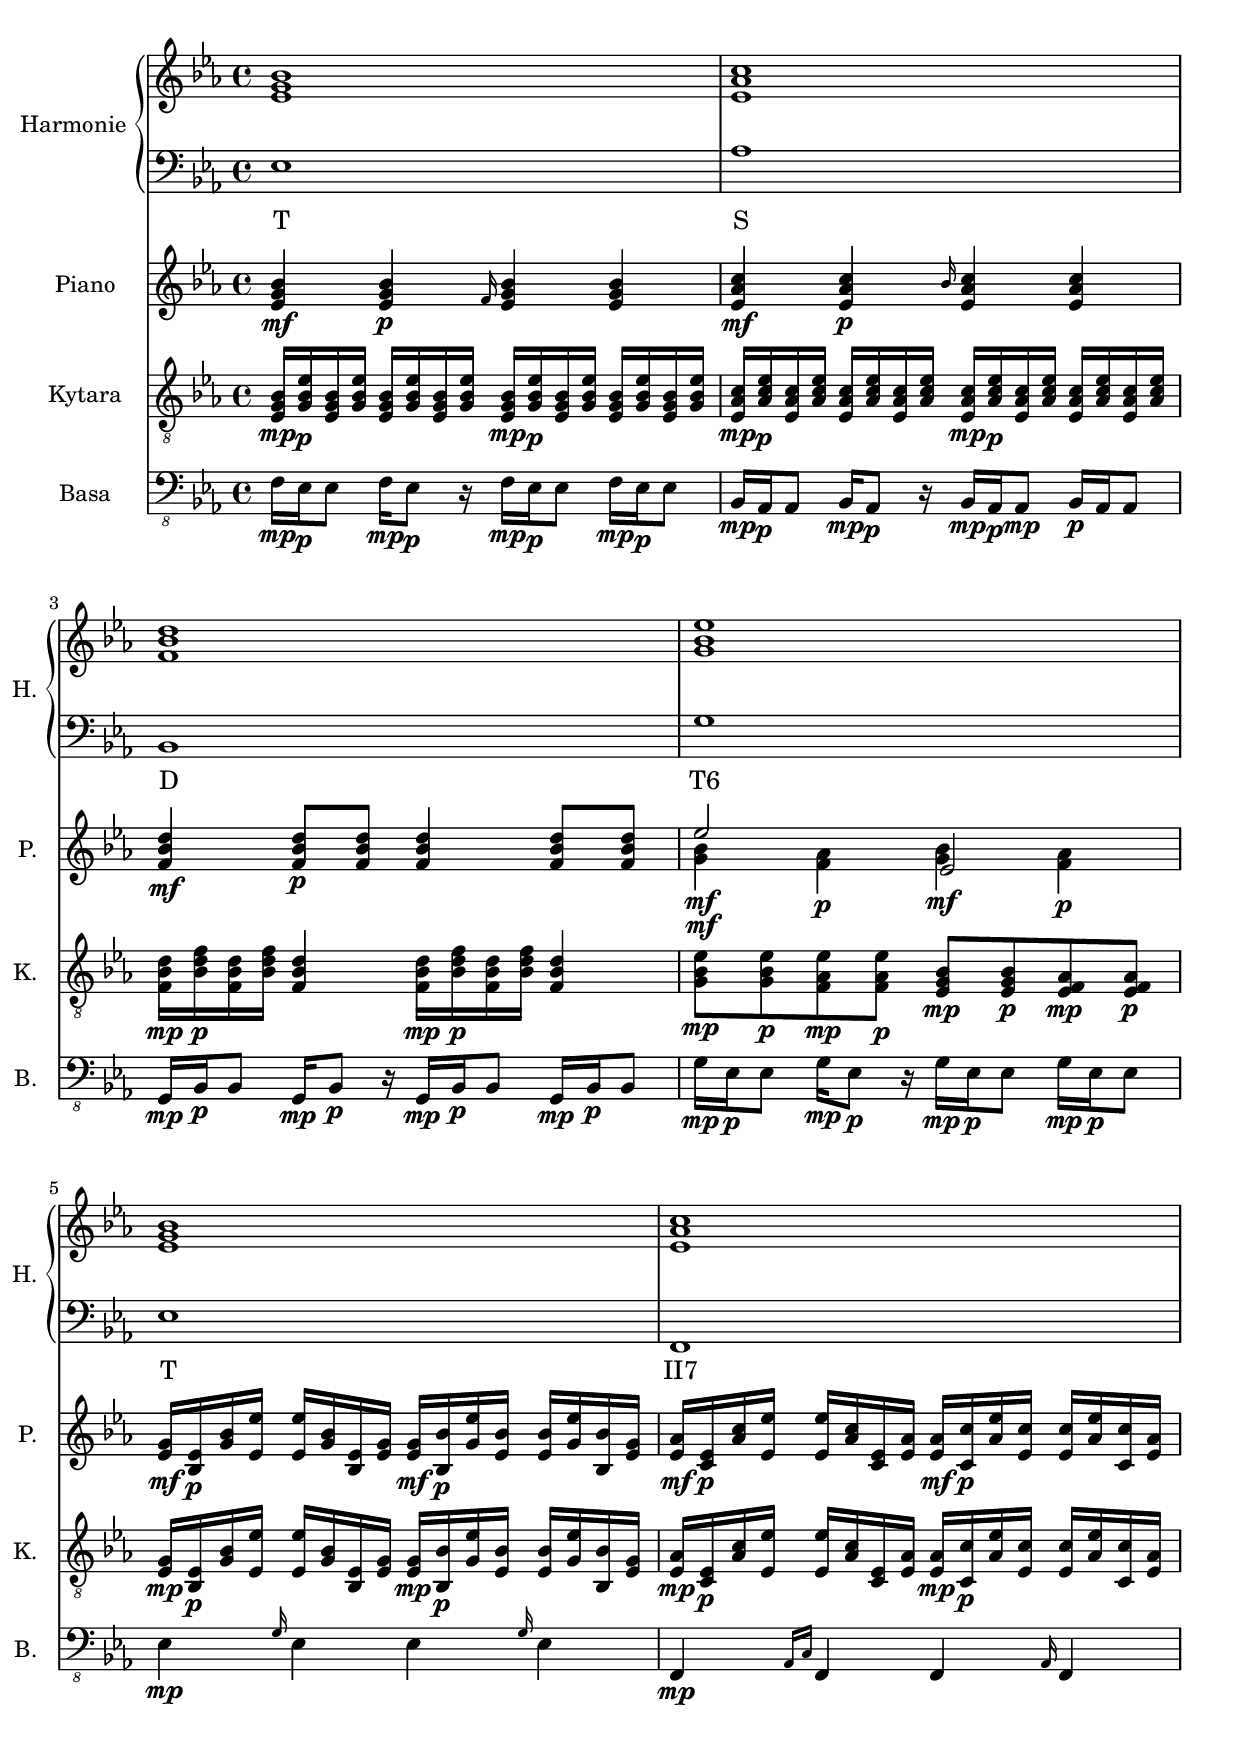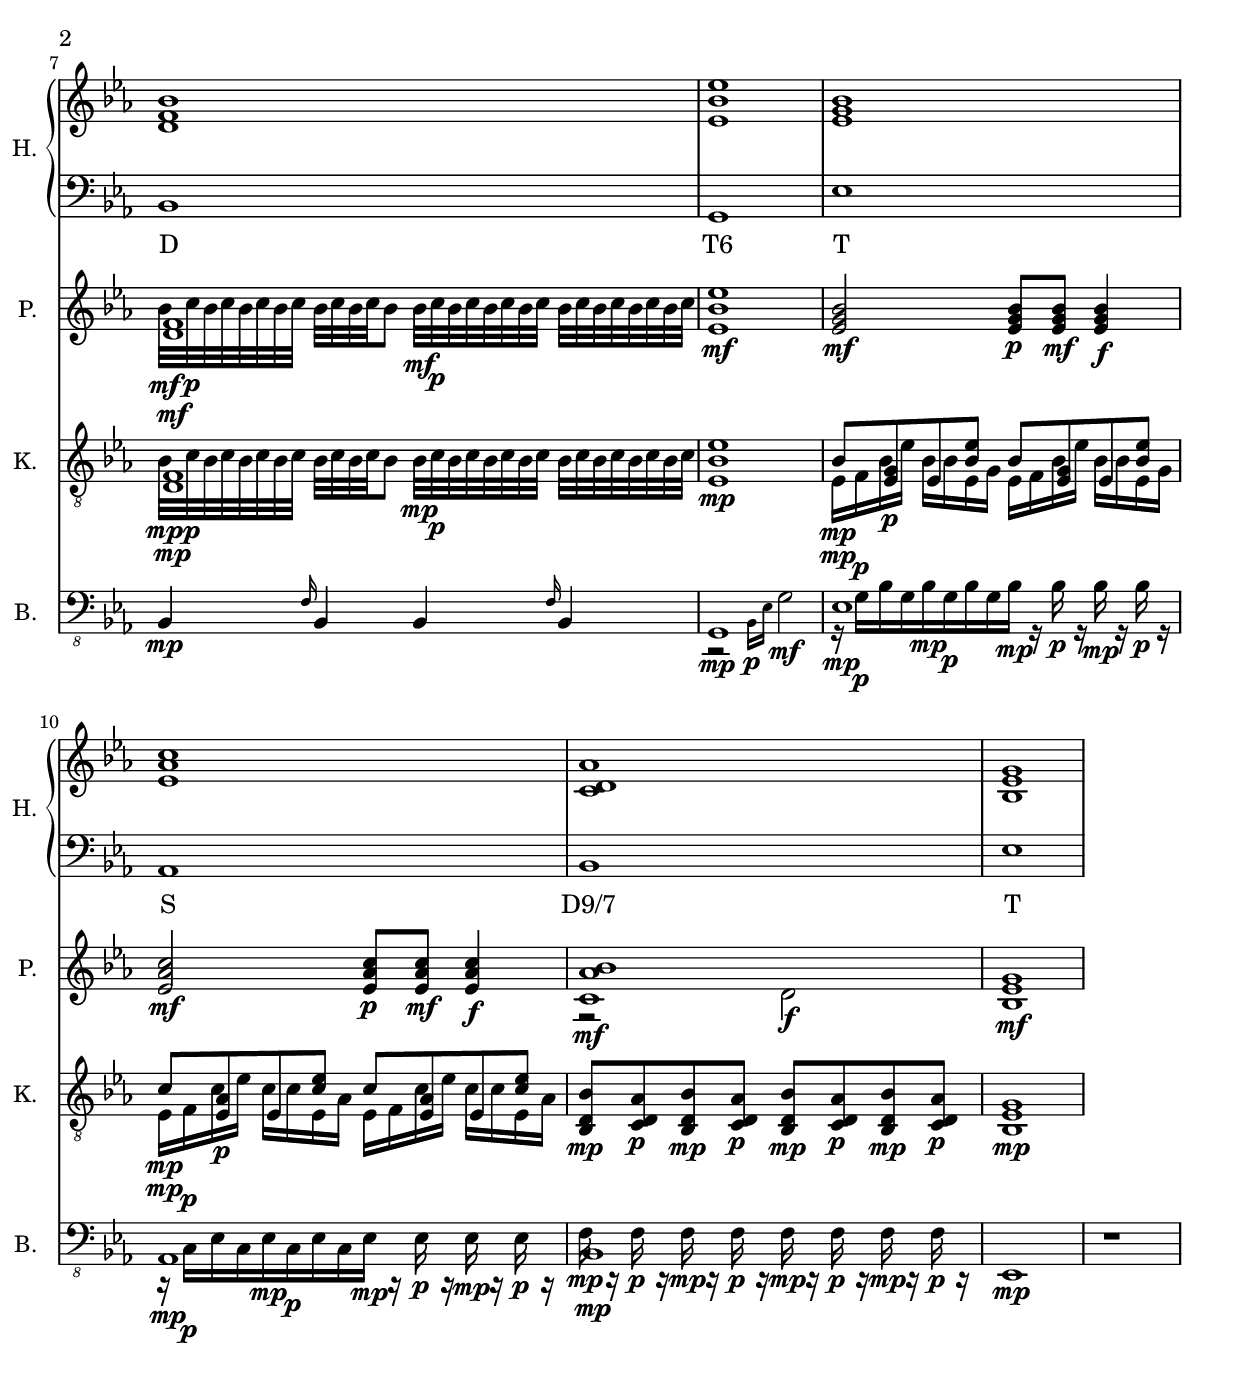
\version "2.10.33"


% Es-Dur:
% es - f - g ^ as - b - c - d ^ es


harmonieNahore = \relative es' {
	\clef treble
	\key es \major
	\time 4/4
	
	<es g bes>1
	<es as c>
	<f bes d>
	<g bes es>
	
	<es g bes>
	<es as c>
	<d f bes>
	<es bes' es>
	
	<es g bes>
	<es as c>
	<c d as'>
	<bes es g>
}


harmonieDole = <<
\relative es {
	\clef bass
	\key es \major
	\time 4/4

	es1
	as
	bes,
	g'
	
	es
	f,
	bes
	g
	
	es'
	as,
	bes
	es
}
\addlyrics {
	T S D "T6"
	T "II7" D "T6"
	T S "D9/7" T
}
>>


piano = \relative es' {
	\clef treble
	\key es \major
	\time 4/4
	
	<es g bes>4\mf <es g bes>\p \grace { f16 } <es g bes>4 <es g bes>
	<es as c>4\mf <es as c>\p \grace { bes'16 } <es, as c>4 <es as c>
	<f bes d>4\mf <f bes d>8\p <f bes d> <f bes d>4 <f bes d>8 <f bes d>
	<< { es'2\mf es, } \\ { <g bes>4\mf <f as>\p <g bes>\mf <f as>\p } >>
	
	<es g>16\mf <es bes>\p <g bes> <es es'> <es es'> <g bes> <es bes> <es g>
	<es g>16\mf <bes bes'>\p <g' es'> <es bes'> <es bes'> <g es'> <bes, bes'> <es g>
	<es as>16\mf <es c>\p <as c> <es es'> <es es'> <as c> <es c> <es as>
	<es as>16\mf <c c'>\p <as' es'> <es c'> <es c'> <as es'> <c, c'> <es as>
	<< <d f>1\mf \\ { bes'32\mf c\p bes c bes c bes c bes c bes c bes8
		bes32\mf c\p bes c bes c bes c bes c bes c bes c bes c } >>
	<es, bes' es>1\mf
	
	<es g bes>2\mf <es g bes>8\p <es g bes>\mf <es g bes>4\f
	<es as c>2\mf <es as c>8\p <es as c>\mf <es as c>4\f
	<< <c as' bes>1\mf \\ { r2 d\f } >>
	<bes es g>1\mf
}


kytara = \relative es {
	\clef "treble_8"
	\key es \major
	\time 4/4
		
	<es g bes>16\mp <g bes es>\p <es g bes> <g bes es> <es g bes> <g bes es> <es g bes> <g bes es>
		<es g bes>\mp <g bes es>\p <es g bes> <g bes es> <es g bes> <g bes es> <es g bes> <g bes es>
	<es as c>16\mp <as c es>\p <es as c> <as c es> <es as c> <as c es> <es as c> <as c es>
		<es as c>\mp <as c es>\p <es as c> <as c es> <es as c> <as c es> <es as c> <as c es>
	<f bes d>16\mp <bes d f>\p <f bes d> <bes d f> <f bes d>4
		<f bes d>16\mp <bes d f>\p <f bes d> <bes d f> <f bes d>4
	<g bes es>8\mp <g bes es>\p <f as es'>\mp <f as es'>\p
		<es g bes>\mp <es g bes>\p <es f as>\mp <es f as>\p
		
	<es g>16\mp <es bes>\p <g bes> <es es'> <es es'> <g bes> <es bes> <es g>
		<es g>16\mp <bes bes'>\p <g' es'> <es bes'> <es bes'> <g es'> <bes, bes'> <es g>
	<es as>16\mp <es c>\p <as c> <es es'> <es es'> <as c> <es c> <es as>
		<es as>16\mp <c c'>\p <as' es'> <es c'> <es c'> <as es'> <c, c'> <es as>
	<< <d f>1\mp \\ { bes'32\mp c\p bes c bes c bes c bes c bes c bes8
		bes32\mp c\p bes c bes c bes c bes c bes c bes c bes c } >>
	<es, bes' es>1\mp
	
	<< bes'8\mp \\ { es,16\mp f\p } >>
		<< <es g>8\p \\ { bes'16 es } >>
		<< es,8 \\ { bes'16 bes } >>
		<< <bes es>8 \\ { es,16 g } >>
		<< bes8 \\ { es,16 f } >>
		<< <es g>8 \\ { bes'16 es } >>
		<< es,8 \\ { bes'16 bes } >>
		<< <bes es>8 \\ { es,16 g } >>
	<< c8\mp \\ { es,16\mp f\p } >>
		<< <es as>8\p \\ { c'16 es } >>
		<< es,8 \\ { c'16 c } >>
		<< <c es>8 \\ { es,16 as } >>
		<< c8 \\ { es,16 f } >>
		<< <es as>8 \\ { c'16 es } >>
		<< es,8 \\ { c'16 c } >>
		<< <c es>8 \\ { es,16 as } >>
	<bes, d bes'>8\mp <c d as'>\p <bes d bes'>\mp <c d as'>\p
		<bes d bes'>\mp <c d as'>\p <bes d bes'>\mp <c d as'>\p
	<bes es g>1\mp
}
kytaraCh = \chordmode {
	% r1 as bes g:9
	% es as bes g:9
}


basa = \relative es, {
	\clef "bass_8"
	\key es \major
	\time 4/4
	
	f16\mp es\p es8 f16\mp es8\p r16 f\mp es\p es8 f16\mp es\p es8
	bes16\mp as\p as8 bes16\mp as8\p r16 bes\mp as\p as8\mp bes16\p as as8
	g16\mp bes\p bes8 g16\mp bes8\p r16 g\mp bes\p bes8 g16\mp bes\p bes8
	g'16\mp es\p es8 g16\mp es8\p r16 g\mp es\p es8 g16\mp es\p es8
	
	es4\mp \grace { g16 } es4 es \grace { g16 } es4
	f,4\mp \grace { as16[ c] } f,4 f \grace { as16 } f4
	bes4\mp \grace { f'16 } bes,4 bes \grace { f'16 } bes,4
	<< g1\mp \\ { r2 \grace { bes16\p[ es] } g2\mf } >>
	
	<< es1\mp \\ { r16 g\p[ bes g bes\mp g\p bes g bes\mp] r bes\p r bes\mp r bes\p r } >>
	<< as,1\mp \\ { r16 c\p[ es c es\mp c\p es c es\mp] r es\p r es\mp r es\p r } >>
	<< bes1\mp \\ { f'16\mp r f\p r f\mp r f\p r f\mp r f\p r f\mp r f\p r } >>
	es,1\mp
	
	r1
}


bici = \drummode {
	\time 4/4
	
	r1
}


\score {
	<<
		\new PianoStaff <<
			\set PianoStaff.instrumentName = "Harmonie "
			\set PianoStaff.shortInstrumentName = "H. "
			\new Staff \harmonieNahore
			\new Staff \harmonieDole
		>>
		
		\new Staff {
			\set Staff.instrumentName = "Piano "
			\set Staff.shortInstrumentName = "P. "
			\piano
		}
		
		\new ChordNames \kytaraCh
		\new Staff {
			\set Staff.instrumentName = "Kytara "
			\set Staff.shortInstrumentName = "K. "
			\kytara
		}
		
		\new Staff {
			\set Staff.instrumentName = "Basa "
			\set Staff.shortInstrumentName = "B. "
			\basa
		}
		
		%{
		\new DrumStaff {
			\set Staff.instrumentName = "Perkuse "
			\set Staff.shortInstrumentName = "Pk. "
			\bici
		}
		%}
	>>
	
	\layout { }
}


\score {
	<<
		\new Staff {
			\set Staff.midiInstrument = #"acoustic grand"
			\piano
		}
		
		\new Staff {
			\set Staff.midiInstrument = #"overdriven guitar"
			\kytara
		}
		
		\new Staff {
			\set Staff.midiInstrument = #"electric bass (pick)"
			\basa
		}
		
		\new DrumStaff {
			% \bici
		}
	>>
	
	\midi { }
}

